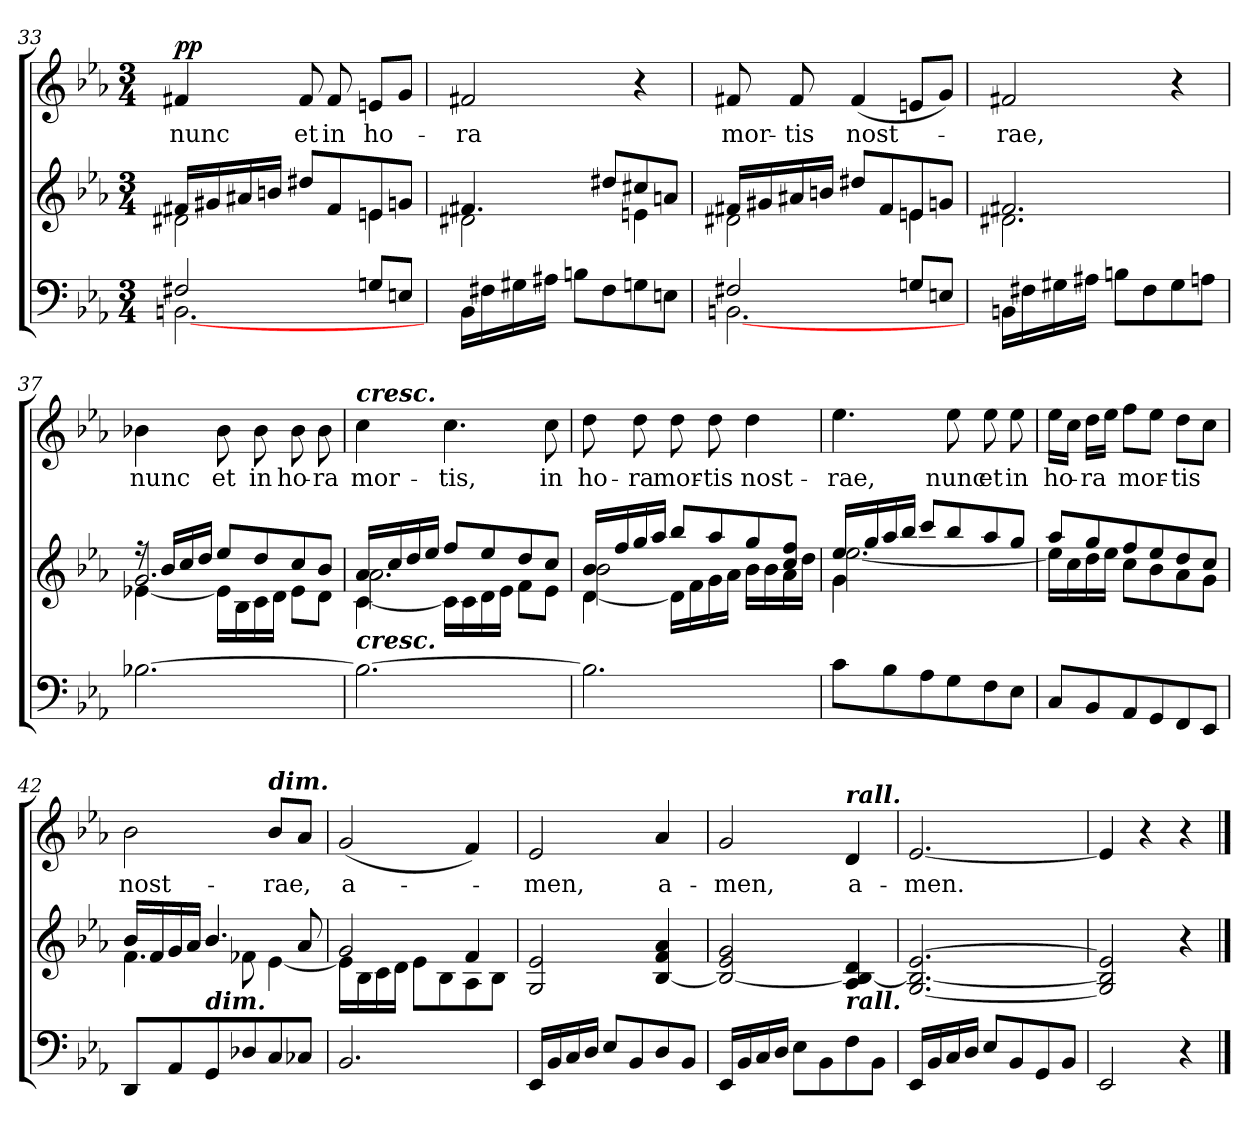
**kern	**kern	**kern	**text	**dynam
*part2	*part2	*part1	*part1	*part1
*staff3	*staff2	*staff1	*staff1	*staff1
*clefF4	*clefG2	*clefG2	*	*
*k[b-e-a-]	*k[b-e-a-]	*k[b-e-a-]	*	*
*E-:	*E-:	*E-:	*	*
*M3/4	*M3/4	*M3/4	*	*
=33	=33	=33	=33	=33
*^	*^	*	*	*
!	!	!	!	!	!LO:LY:b	!LO:DY:a
2F#X/	[<2.BBn\	16f#X/LL	2d#X\	4f#X/	nunc	pp
.	.	16g#X/	.	.	.	.
.	.	16a#X/	.	.	.	.
.	.	16bn/JJ	.	.	.	.
!	!	!	!	!	!LO:LY:b	!
.	.	8dd#X/L	.	8f#/	et	.
!	!	!	!	!	!LO:LY:b	!
.	.	8f#/	.	8f#/	in	.
!	!	!	!	!	!LO:LY:b	!
8Gn/L	.	8en/	4e\	8en/L	ho-	.
8En/J	.	8gn/J	.	8g/J	.	.
*v	*v	*	*	*	*	*
=34	=34	=34	=34	=34	=34
!	!	!	!	!LO:LY:b	!
16BB-\LL	4.f#X/	2d#X\	2f#X/	-ra	.
16F#X\	.	.	.	.	.
16G#X\	.	.	.	.	.
16A#X\JJ	.	.	.	.	.
8Bn\L	.	.	.	.	.
8F#\	8dd#X/L	.	.	.	.
8Gn\	8cc#X/	4en\	4r	.	.
8En\J	8an/J	.	.	.	.
!!LO:LB:g=z
=35	=35	=35	=35	=35	=35
*^	*	*	*	*	*
!	!	!	!	!	!LO:LY:b	!
2F#X/	[<2.BBn\	16f#X/LL	2d#X\	8f#X/	mor-	.
.	.	16g#X/	.	.	.	.
!	!	!	!	!	!LO:LY:b	!
.	.	16a#X/	.	8f#/	-tis	.
.	.	16bn/JJ	.	.	.	.
!	!	!	!	!	!LO:LY:b	!
.	.	8dd#X/L	.	(<4f#/	nost-	.
.	.	8f#/	.	.	.	.
8Gn/L	.	8en/	4e\	8en/L	.	.
8En/J	.	8gn/J	.	8g/J)	.	.
*v	*v	*	*	*	*	*
=36	=36	=36	=36	=36	=36
!	!	!	!	!LO:LY:b	!
16BBn\LL	2.f#X/	2.d#X\	2f#X/	-rae,	.
16F#X\	.	.	.	.	.
16G#X\	.	.	.	.	.
16A#X\JJ	.	.	.	.	.
8Bn\L	.	.	.	.	.
8F#\	.	.	.	.	.
8G#\	.	.	4r	.	.
8An\J	.	.	.	.	.
=37	=37	=37	=37	=37	=37
*	*	*^	*	*	*
!	!	!	!	!	!LO:LY:b	!
[2.B-X\	16rff	[<4e-X\	2.g/	4b-X\	nunc	.
.	16b-/LL	.	.	.	.	.
.	16cc/	.	.	.	.	.
.	16dd/JJ	.	.	.	.	.
!	!	!	!	!	!LO:LY:b	!
.	8ee-/L	16e-\LL]	.	8b-\	et	.
.	.	16B-\	.	.	.	.
!	!	!	!	!	!LO:LY:b	!
.	8dd/	16c\	.	8b-\	in	.
.	.	16d\JJ	.	.	.	.
!	!	!	!	!	!LO:LY:b	!
.	8cc/	8e-\L	.	8b-\	ho-	.
!	!	!	!	!	!LO:LY:b	!
.	8b-/J	8d\J	.	8b-\	-ra	.
=38	=38	=38	=38	=38	=38	=38
!	!	!	!	!LO:TX:a:Bi:t=cresc.	!	!
!	!LO:TX:b:Bi:t=cresc.	!	!	!	!	!
!	!	!	!	!	!LO:LY:b	!
2.B-\_	16a-/LL	[<4c\	2.a-\	4cc\	mor-	.
.	16cc/	.	.	.	.	.
.	16dd/	.	.	.	.	.
.	16ee-/JJ	.	.	.	.	.
!	!	!	!	!	!LO:LY:b	!
.	8ff/L	16c\LL]	.	4.cc\	-tis,	.
.	.	16c\	.	.	.	.
.	8ee-/	16d\	.	.	.	.
.	.	16e-\JJ	.	.	.	.
.	8dd/	8f\L	.	.	.	.
!	!	!	!	!	!LO:LY:b	!
.	8cc/J	8e-\J	.	8cc\	in	.
!!LO:LB:g=z
=39	=39	=39	=39	=39	=39	=39
!	!	!	!	!	!LO:LY:b	!
2.B-\]	16b-/LL	[<4d\	2b-\	8dd\	ho-	.
.	16ff/	.	.	.	.	.
!	!	!	!	!	!LO:LY:b	!
.	16gg/	.	.	8dd\	-ra	.
.	16aa-/JJ	.	.	.	.	.
!	!	!	!	!	!LO:LY:b	!
.	8bb-/L	16d\LL]	.	8dd\	mor-	.
.	.	16f\	.	.	.	.
!	!	!	!	!	!LO:LY:b	!
.	8aa-/	16g\	.	8dd\	-tis	.
.	.	16a-\JJ	.	.	.	.
!	!	!	!	!	!LO:LY:b	!
.	8gg/	16b-\LL	4ryy	4dd\	nost-	.
.	.	16b-\	.	.	.	.
.	8cc/ 8ff/J	16a-\	.	.	.	.
.	.	16dd\JJ	.	.	.	.
=40	=40	=40	=40	=40	=40	=40
!	!	!	!	!	!LO:LY:b	!
8c\L	16ee-/LL	[<2.ee-\	4g\	4.ee-\	-rae,	.
.	16gg/	.	.	.	.	.
8B-\	16aa-/	.	.	.	.	.
.	16bb-/JJ	.	.	.	.	.
8A-\	8ccc/L	.	2ryy	.	.	.
!	!	!	!	!	!LO:LY:b	!
8G\	8bb-/	.	.	8ee-\	nunc	.
!	!	!	!	!	!LO:LY:b	!
8F\	8aa-/	.	.	8ee-\	et	.
!	!	!	!	!	!LO:LY:b	!
8E-\J	8gg/J	.	.	8ee-\	in	.
*	*	*v	*v	*	*	*
=41	=41	=41	=41	=41	=41
!	!	!	!	!LO:LY:b	!
8C/L	8aa-/L	16ee-\LL]	16ee-\LL	ho-	.
.	.	16cc\	16cc\JJ	.	.
!	!	!	!	!LO:LY:b	!
8BB-/	8gg/	16dd\	16dd\LL	-ra	.
.	.	16ee-\JJ	16ee-\JJ	.	.
!	!	!	!	!LO:LY:b	!
8AA-/	8ff/	8cc\L	8ff\L	mor-	.
8GG/	8ee-/	8b-\	8ee-\J	.	.
!	!	!	!	!LO:LY:b	!
8FF/	8dd/	8a-\	8dd\L	-tis	.
8EE-/J	8cc/J	8g\J	8cc\J	.	.
=42	=42	=42	=42	=42	=42
!	!	!	!	!LO:LY:b	!
8DD/L	16b-/LL	4.f\	2b-\	nost-	.
.	16f/	.	.	.	.
8AA-/	16g/	.	.	.	.
.	16a-/JJ	.	.	.	.
!	!LO:TX:b:Bi:t=dim.	!	!	!	!
8GG/	4.b-/	.	.	.	.
8D-X/	.	8f-X\	.	.	.
!	!	!	!LO:TX:a:Bi:t=dim.	!	!
!	!	!	!	!LO:LY:b	!
8C/	.	[<4e-\	8b-/L	-rae,	.
8C-X/J	8a-/	.	8a-/J	.	.
!!LO:LB:g=z
=43	=43	=43	=43	=43	=43
!	!	!	!	!LO:LY:b	!
2.BB-/	2g/	16e-\LL]	(<2g/	a-	.
.	.	16B-\	.	.	.
.	.	16c\	.	.	.
.	.	16d\JJ	.	.	.
.	.	8e-\L	.	.	.
.	.	8B-\	.	.	.
.	4f/	8A-\	4f/)	.	.
.	.	8B-\J	.	.	.
=44	=44	=44	=44	=44	=44
!	!	!	!	!LO:LY:b	!
*	*v	*v	*	*	*
16EE-/LL	2G/ 2e-/	2e-/	-men,	.
16BB-/	.	.	.	.
16C/	.	.	.	.
16D/JJ	.	.	.	.
8E-/L	.	.	.	.
8BB-/	.	.	.	.
!	!	!	!LO:LY:b	!
8D/	[4B-/ 4f/ 4a-/	4a-/	a-	.
8BB-/J	.	.	.	.
=45	=45	=45	=45	=45
!	!	!	!LO:LY:b	!
16EE-/LL	2B-/_ 2e-/ 2g/	2g/	-men,	.
16BB-/	.	.	.	.
16C/	.	.	.	.
16D/JJ	.	.	.	.
8E-\L	.	.	.	.
8BB-\	.	.	.	.
!	!	!LO:TX:a:Bi:t=rall.	!	!
!	!LO:TX:b:Bi:t=rall.	!	!	!
!	!	!	!LO:LY:b	!
8F\	4A-/ 4B-/_ 4d/	4d/	a-	.
8BB-\J	.	.	.	.
=46	=46	=46	=46	=46
!	!	!	!LO:LY:b	!
16EE-/LL	[2.G/ 2.B-/_ [2.e-/	[2.e-/	-men.	.
16BB-/	.	.	.	.
16C/	.	.	.	.
16D/JJ	.	.	.	.
8E-/L	.	.	.	.
8BB-/	.	.	.	.
8GG/	.	.	.	.
8BB-/J	.	.	.	.
=47	=47	=47	=47	=47
2EE-/	2G/] 2B-/] 2e-/]	4e-/]	.	.
.	.	4r	.	.
4r	4r	4r	.	.
==	==	==	==	==
*-	*-	*-	*-	*-
